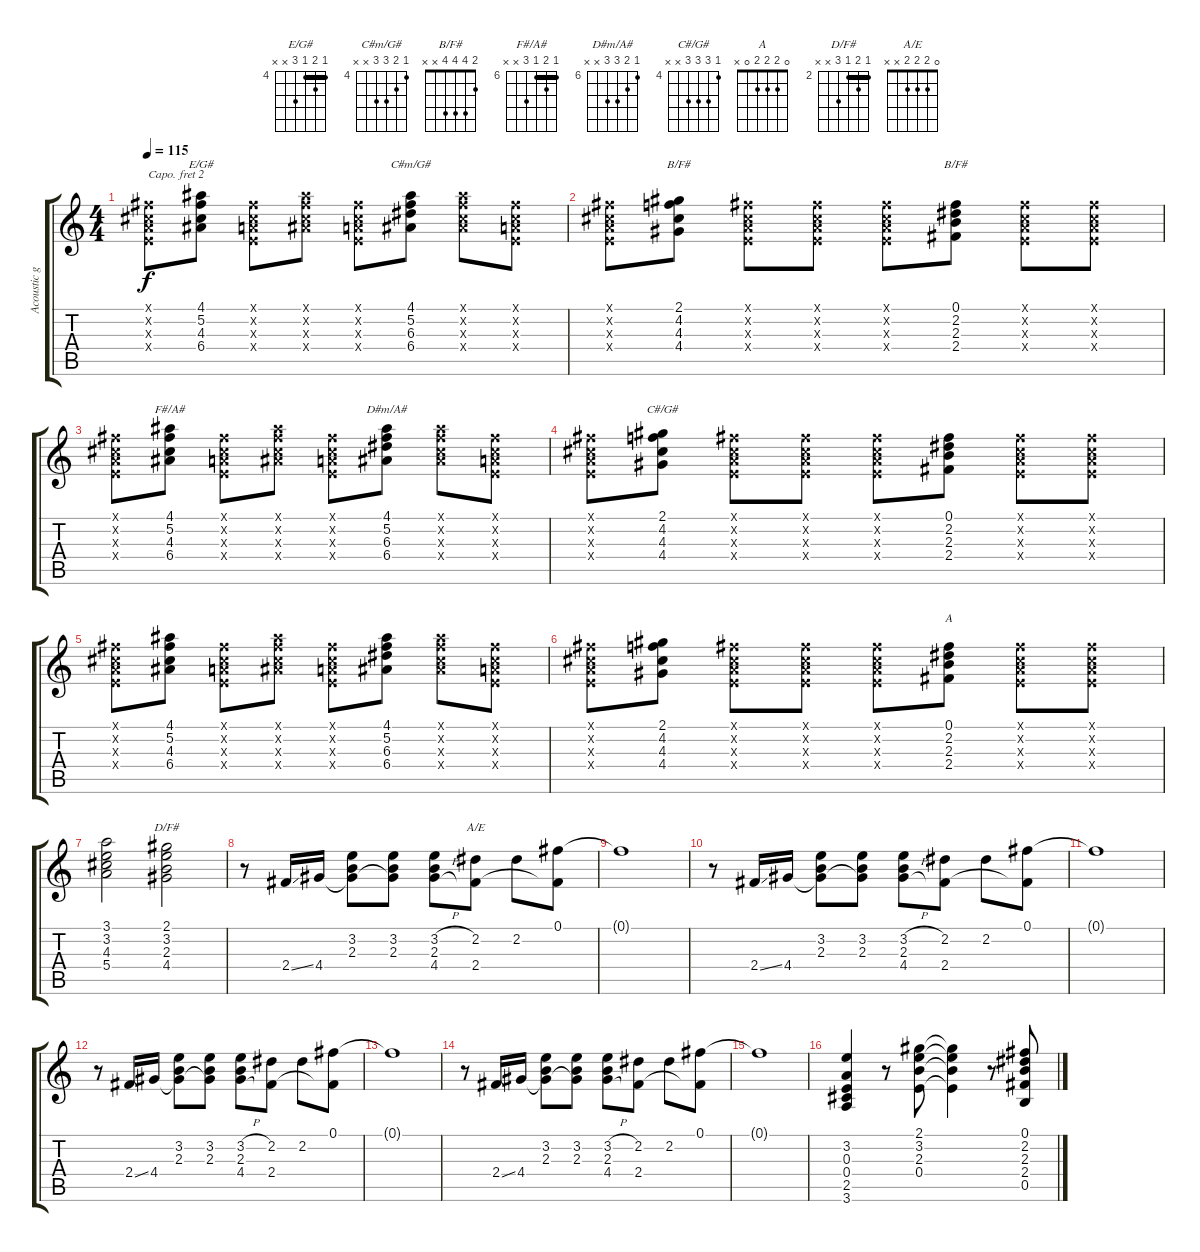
\track ("Acoustic guitar capo 2" "Acoustic g") {instrument acousticguitarsteel}
\staff {score tabs}
\capo 2
\tuning (E4 B3 G3 D3 A2 E2) {hide}
\chord ("E/G#" 4 5 4 6 x x) {firstfret 4 barre 4}
\chord ("C#m/G#" 4 5 6 6 x x) {firstfret 4}
\chord ("B/F#" 2 4 4 4 x x) {firstfret 2}
\chord ("B/F#" 2 4 4 4 x x)
\chord ("F#/A#" 6 7 6 8 x x) {firstfret 6 barre 6}
\chord ("D#m/A#" 6 7 8 8 x x) {firstfret 6}
\chord ("C#/G#" 4 6 6 6 x x) {firstfret 4}
\chord ("A" 0 2 2 2 0 x)
\chord ("D/F#" 2 3 2 4 x x) {firstfret 2 barre 2}
\chord ("A/E" 0 2 2 2 x x)
\ts (4 4)
\tempo 115
\clef g2
\ks c
(0.1{x} 0.2{x} 0.3{x} 0.4{x}).8{dy f} (4.1 5.2 4.3 6.4).8{ch "E/G#"} (0.1{x} 0.2{x} 0.3{x} 0.4{x}).8 (4.1{x} 5.2{x} 4.3{x} 6.4{x}).8 (0.1{x} 0.2{x} 0.3{x} 0.4{x}).8 (4.1 5.2 6.3 6.4).8{ch "C#m/G#"} (4.1{x} 5.2{x} 4.3{x} 6.4{x}).8 (0.1{x} 0.2{x} 0.3{x} 0.4{x}).8 |
(0.1{x} 0.2{x} 0.3{x} 0.4{x}).8 (2.1 4.2 4.3 4.4).8{ch "B/F#"} (0.1{x} 0.2{x} 0.3{x} 0.4{x}).8 (0.1{x} 0.2{x} 0.3{x} 0.4{x}).8 (0.1{x} 0.2{x} 0.3{x} 0.4{x}).8 (0.1 2.2 2.3 2.4).8{ch "B/F#"} (0.1{x} 0.2{x} 0.3{x} 0.4{x}).8 (0.1{x} 0.2{x} 0.3{x} 0.4{x}).8 |
(0.1{x} 0.2{x} 0.3{x} 0.4{x}).8 (4.1 5.2 4.3 6.4).8{ch "F#/A#"} (0.1{x} 0.2{x} 0.3{x} 0.4{x}).8 (4.1{x} 5.2{x} 4.3{x} 6.4{x}).8 (0.1{x} 0.2{x} 0.3{x} 0.4{x}).8 (4.1 5.2 6.3 6.4).8{ch "D#m/A#"} (4.1{x} 5.2{x} 4.3{x} 6.4{x}).8 (0.1{x} 0.2{x} 0.3{x} 0.4{x}).8 |
(0.1{x} 0.2{x} 0.3{x} 0.4{x}).8 (2.1 4.2 4.3 4.4).8{ch "C#/G#"} (0.1{x} 0.2{x} 0.3{x} 0.4{x}).8 (0.1{x} 0.2{x} 0.3{x} 0.4{x}).8 (0.1{x} 0.2{x} 0.3{x} 0.4{x}).8 (0.1 2.2 2.3 2.4).8 (0.1{x} 0.2{x} 0.3{x} 0.4{x}).8 (0.1{x} 0.2{x} 0.3{x} 0.4{x}).8 |
(0.1{x} 0.2{x} 0.3{x} 0.4{x}).8 (4.1 5.2 4.3 6.4).8 (0.1{x} 0.2{x} 0.3{x} 0.4{x}).8 (4.1{x} 5.2{x} 4.3{x} 6.4{x}).8 (0.1{x} 0.2{x} 0.3{x} 0.4{x}).8 (4.1 5.2 6.3 6.4).8 (4.1{x} 5.2{x} 4.3{x} 6.4{x}).8 (0.1{x} 0.2{x} 0.3{x} 0.4{x}).8 |
(0.1{x} 0.2{x} 0.3{x} 0.4{x}).8 (2.1 4.2 4.3 4.4).8 (0.1{x} 0.2{x} 0.3{x} 0.4{x}).8 (0.1{x} 0.2{x} 0.3{x} 0.4{x}).8 (0.1{x} 0.2{x} 0.3{x} 0.4{x}).8 (0.1 2.2 2.3 2.4).8{ch "A"} (0.1{x} 0.2{x} 0.3{x} 0.4{x}).8 (0.1{x} 0.2{x} 0.3{x} 0.4{x}).8 |
(3.1 3.2 4.3 5.4).2 (2.1 3.2 2.3 4.4).2{ch "D/F#"} |
r.8 2.4{ss}.16 4.4.16 (3.2 2.3 4.4{t}).8 (3.2 2.3 4.4{t}).8 (3.2{h} 2.3 4.4{h}).8 (2.2 2.4).8{ch "A/E"} 2.2.8 (0.1 2.4{t}).8 |
0.1{t}.1 |
r.8 2.4{ss}.16 4.4.16 (3.2 2.3 4.4{t}).8 (3.2 2.3 4.4{t}).8 (3.2{h} 2.3 4.4{h}).8 (2.2 2.4).8 2.2.8 (0.1 2.4{t}).8 |
0.1{t}.1 |
r.8 2.4{ss}.16 4.4.16 (3.2 2.3 4.4{t}).8 (3.2 2.3 4.4{t}).8 (3.2{h} 2.3 4.4{h}).8 (2.2 2.4).8 2.2.8 (0.1 2.4{t}).8 |
0.1{t}.1 |
r.8 2.4{ss}.16 4.4.16 (3.2 2.3 4.4{t}).8 (3.2 2.3 4.4{t}).8 (3.2{h} 2.3 4.4{h}).8 (2.2 2.4).8 2.2.8 (0.1 2.4{t}).8 |
0.1{t}.1 |
(3.2 0.3 0.4 2.5 3.6).4 r.8 (2.1 3.2 2.3 0.4).8 (2.1{t} 3.2{t} 2.3{t} 0.4{t}).4 r.8 (0.1 2.2 2.3 2.4 0.5).8
